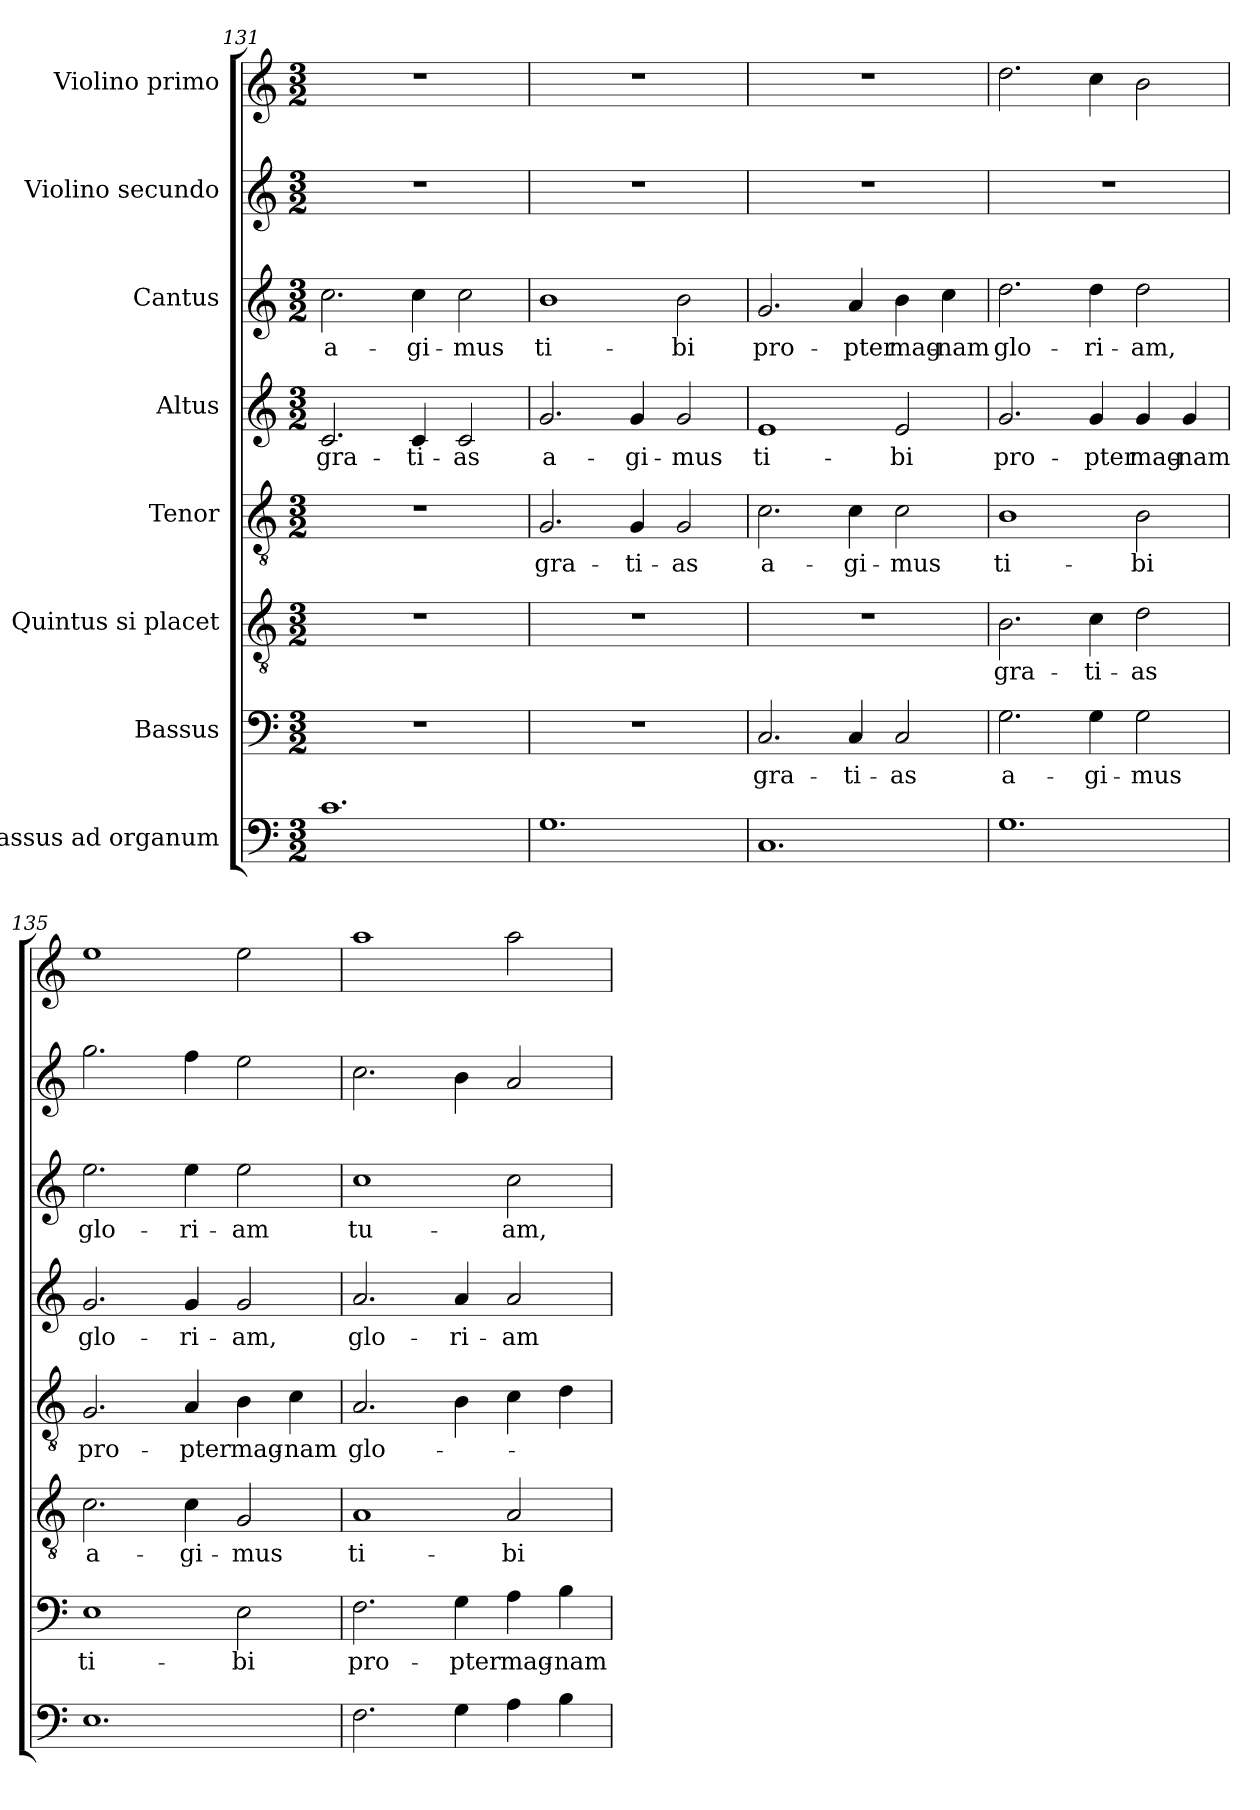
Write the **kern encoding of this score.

**kern	**kern	**text	**kern	**text	**kern	**text	**kern	**text	**kern	**text	**kern	**kern
*part8	*part7	*part7	*part6	*part6	*part5	*part5	*part4	*part4	*part3	*part3	*part2	*part1
*staff8	*staff7	*staff7	*staff6	*staff6	*staff5	*staff5	*staff4	*staff4	*staff3	*staff3	*staff2	*staff1
*I"Bassus ad organum	*I"Bassus	*	*I"Quintus si placet	*	*I"Tenor	*	*I"Altus	*	*I"Cantus	*	*I"Violino secundo	*I"Violino primo
*clefF4	*clefF4	*	*clefGv2	*	*clefGv2	*	*clefG2	*	*clefG2	*	*clefG2	*clefG2
*k[]	*k[]	*	*k[]	*	*k[]	*	*k[]	*	*k[]	*	*k[]	*k[]
*C:	*C:	*	*C:	*	*C:	*	*C:	*	*C:	*	*C:	*C:
*M3/2	*M3/2	*	*M3/2	*	*M3/2	*	*M3/2	*	*M3/2	*	*M3/2	*M3/2
=131	=131	=131	=131	=131	=131	=131	=131	=131	=131	=131	=131	=131
!	!	!	!	!	!	!	!	!LO:LY:b	!	!LO:LY:b	!	!
1.c	1.r	.	1.r	.	1.r	.	2.c/	gra-	2.cc\	a-	1.r	1.r
!	!	!	!	!	!	!	!	!LO:LY:b	!	!LO:LY:b	!	!
.	.	.	.	.	.	.	4c/	-ti-	4cc\	-gi-	.	.
!	!	!	!	!	!	!	!	!LO:LY:b	!	!LO:LY:b	!	!
.	.	.	.	.	.	.	2c/	-as	2cc\	-mus	.	.
=132	=132	=132	=132	=132	=132	=132	=132	=132	=132	=132	=132	=132
!	!	!	!	!	!	!LO:LY:b	!	!LO:LY:b	!	!LO:LY:b	!	!
1.G	1.r	.	1.r	.	2.G/	gra-	2.g/	a-	1b	ti-	1.r	1.r
!	!	!	!	!	!	!LO:LY:b	!	!LO:LY:b	!	!	!	!
.	.	.	.	.	4G/	-ti-	4g/	-gi-	.	.	.	.
!	!	!	!	!	!	!LO:LY:b	!	!LO:LY:b	!	!LO:LY:b	!	!
.	.	.	.	.	2G/	-as	2g/	-mus	2b\	-bi	.	.
=133	=133	=133	=133	=133	=133	=133	=133	=133	=133	=133	=133	=133
!	!	!LO:LY:b	!	!	!	!LO:LY:b	!	!LO:LY:b	!	!LO:LY:b	!	!
1.C	2.C/	gra-	1.r	.	2.c\	a-	1e	ti-	2.g/	pro-	1.r	1.r
!	!	!LO:LY:b	!	!	!	!LO:LY:b	!	!	!	!LO:LY:b	!	!
.	4C/	-ti-	.	.	4c\	-gi-	.	.	4a/	-pter	.	.
!	!	!LO:LY:b	!	!	!	!LO:LY:b	!	!LO:LY:b	!	!LO:LY:b	!	!
.	2C/	-as	.	.	2c\	-mus	2e/	-bi	4b\	mag-	.	.
!	!	!	!	!	!	!	!	!	!	!LO:LY:b	!	!
.	.	.	.	.	.	.	.	.	4cc\	-nam	.	.
=134	=134	=134	=134	=134	=134	=134	=134	=134	=134	=134	=134	=134
!	!	!LO:LY:b	!	!LO:LY:b	!	!LO:LY:b	!	!LO:LY:b	!	!LO:LY:b	!	!
1.G	2.G\	a-	2.B\	gra-	1B	ti-	2.g/	pro-	2.dd\	glo-	1.r	2.dd\
!	!	!LO:LY:b	!	!LO:LY:b	!	!	!	!LO:LY:b	!	!LO:LY:b	!	!
.	4G\	-gi-	4c\	-ti-	.	.	4g/	-pter	4dd\	-ri-	.	4cc\
!	!	!LO:LY:b	!	!LO:LY:b	!	!LO:LY:b	!	!LO:LY:b	!	!LO:LY:b	!	!
.	2G\	-mus	2d\	-as	2B\	-bi	4g/	mag-	2dd\	-am,	.	2b\
!	!	!	!	!	!	!	!	!LO:LY:b	!	!	!	!
.	.	.	.	.	.	.	4g/	-nam	.	.	.	.
!!LO:PB:g=z
=135	=135	=135	=135	=135	=135	=135	=135	=135	=135	=135	=135	=135
!	!	!LO:LY:b	!	!LO:LY:b	!	!LO:LY:b	!	!LO:LY:b	!	!LO:LY:b	!	!
1.E	1E	ti-	2.c\	a-	2.G/	pro-	2.g/	glo-	2.ee\	glo-	2.gg\	1ee
!	!	!	!	!LO:LY:b	!	!LO:LY:b	!	!LO:LY:b	!	!LO:LY:b	!	!
.	.	.	4c\	-gi-	4A/	-pter	4g/	-ri-	4ee\	-ri-	4ff\	.
!	!	!LO:LY:b	!	!LO:LY:b	!	!LO:LY:b	!	!LO:LY:b	!	!LO:LY:b	!	!
.	2E\	-bi	2G/	-mus	4B\	mag-	2g/	-am,	2ee\	-am	2ee\	2ee\
!	!	!	!	!	!	!LO:LY:b	!	!	!	!	!	!
.	.	.	.	.	4c\	-nam	.	.	.	.	.	.
=136	=136	=136	=136	=136	=136	=136	=136	=136	=136	=136	=136	=136
!	!	!LO:LY:b	!	!LO:LY:b	!	!LO:LY:b	!	!LO:LY:b	!	!LO:LY:b	!	!
2.F\	2.F\	pro-	1A	ti-	2.A/	glo-	2.a/	glo-	1cc	tu-	2.cc\	1aa
!	!	!LO:LY:b	!	!	!	!	!	!LO:LY:b	!	!	!	!
4G\	4G\	-pter	.	.	4B\	.	4a/	-ri-	.	.	4b\	.
!	!	!LO:LY:b	!	!LO:LY:b	!	!	!	!LO:LY:b	!	!LO:LY:b	!	!
4A\	4A\	mag-	2A/	-bi	4c\	.	2a/	-am	2cc\	-am,	2a/	2aa\
!	!	!LO:LY:b	!	!	!	!	!	!	!	!	!	!
4B\	4B\	-nam	.	.	4d\	.	.	.	.	.	.	.
=	=	=	=	=	=	=	=	=	=	=	=	=
*-	*-	*-	*-	*-	*-	*-	*-	*-	*-	*-	*-	*-
